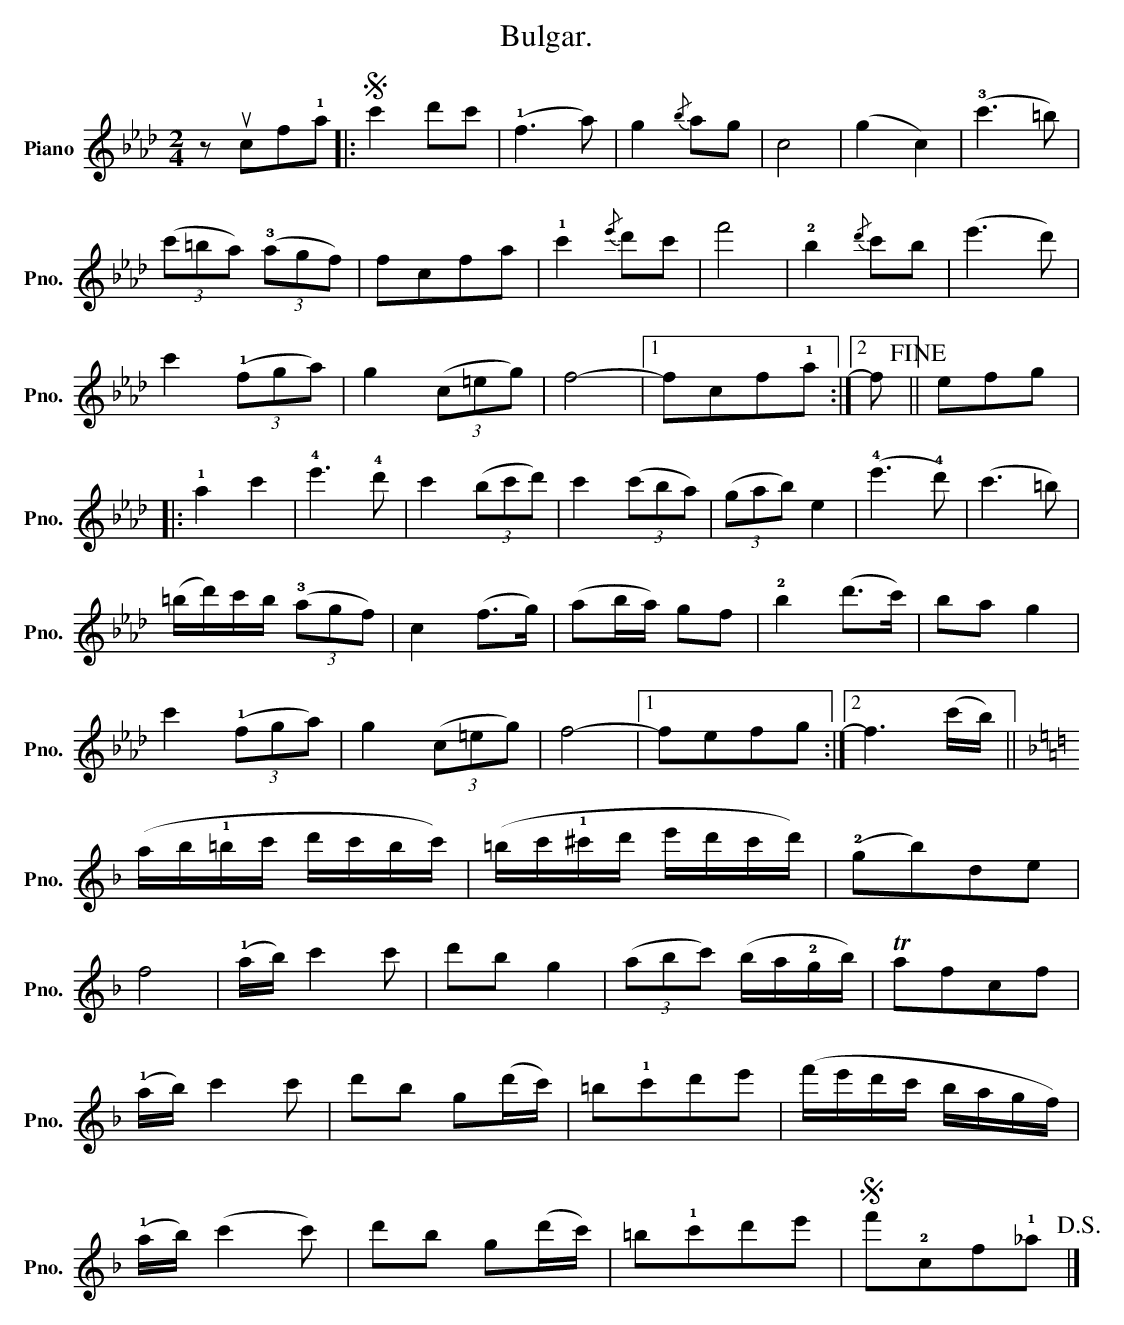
X:1
T:Bulgar.
L:1/8
M:2/4
K:Fmin
V:1 treble nm="Piano" snm="Pno."
V:1
 z ucf!1!a |:S c'2 d'c' | (!1!f3 a) | g2{/b} ag | c4 | (g2 c2) | (!3!c'3 =b) |$ %7
 (3(c'=ba) (3(!3!agf) | fcfa | !1!c'2{/e'} d'c' | f'4 | !2!b2{/d'} c'b | (e'3 d') |$ %13
 c'2 (3(!1!fga) | g2 (3(c=eg) | f4- |1 fcf!1!a :|2 f!fine! || efg |:$ !1!a2 c'2 | !4!e'3 !4!d' | %21
 c'2 (3(bc'd') | c'2 (3(c'ba) | (3(gab) e2 | (!4!e'3 !4!d') | (c'3 =b) |$ %26
 (=b/d'/)c'/b/ (3(!3!agf) | c2 (f>g) | (ab/a/) gf | !2!b2 (d'>c') | ba g2 |$ c'2 (3(!1!fga) | %32
 g2 (3(c=eg) | f4- |1 fefg :|2 f3 (c'/b/) ||$[K:F] (a/b/!1!=b/c'/ d'/c'/b/c'/) | %37
 (=b/c'/!1!^c'/d'/ e'/d'/c'/d'/) | (!2!gb)de |$ f4 | (!1!a/b/) c'2 c' | d'b g2 | %42
 (3(abc') (b/a/!2!g/b/) | Tafcf |$ (!1!a/b/) c'2 c' | d'b g(d'/c'/) | =b!1!c'd'e' | %47
 (f'/e'/d'/c'/ b/a/g/f/) |$ (!1!a/b/) (c'2 c') | d'b g(d'/c'/) | =b!1!c'd'e' | %51
S f'!2!cf!1!_a!D.S.! |] %52
